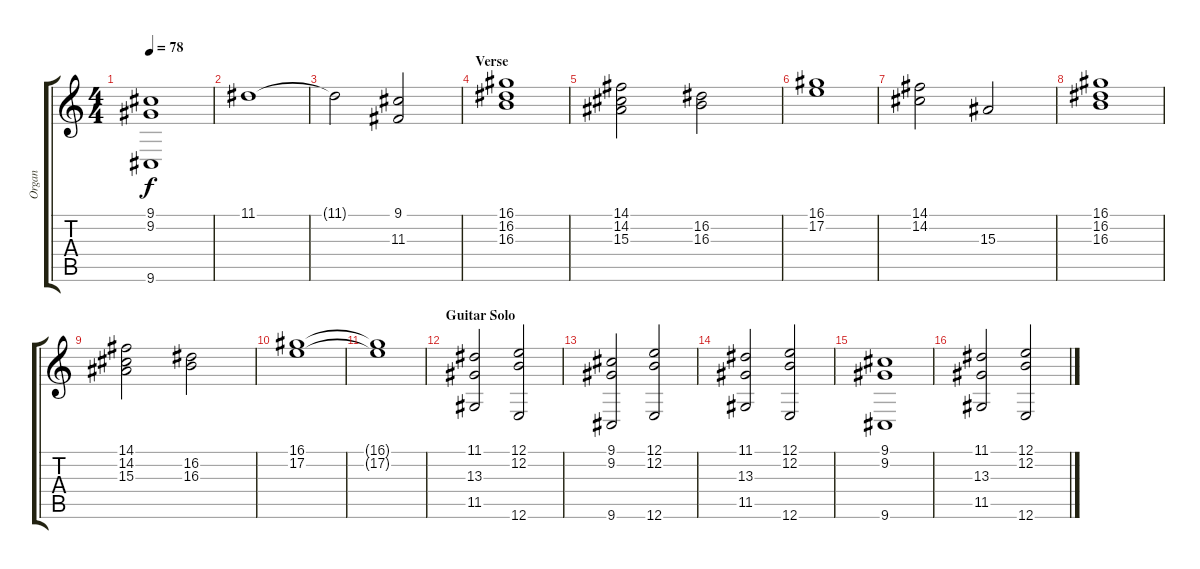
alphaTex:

\track ("Organ" "Organ") {instrument rockorgan}
\staff {score tabs}
\tuning (E4 B3 G3 D3 A2 E2) {hide}
\ts (4 4)
\tempo 78
\clef g2
\ks c
(9.1 9.2 9.6).1{dy f} |
11.1.1 |
11.1{t}.2 (9.1 11.3).2 |
\section ("" "Verse")
(16.1 16.2 16.3).1 |
(14.1 14.2 15.3).2 (16.2 16.3).2 |
(16.1 17.2).1 |
(14.1 14.2).2 15.3.2 |
(16.1 16.2 16.3).1 |
(14.1 14.2 15.3).2 (16.2 16.3).2 |
(16.1 17.2).1 |
(16.1{t} 17.2{t}).1 |
\section ("" "Guitar Solo")
(11.1 13.3 11.5).2 (12.1 12.2 12.6).2 |
(9.1 9.2 9.6).2 (12.1 12.2 12.6).2 |
(11.1 13.3 11.5).2 (12.1 12.2 12.6).2 |
(9.1 9.2 9.6).1 |
(11.1 13.3 11.5).2 (12.1 12.2 12.6).2
